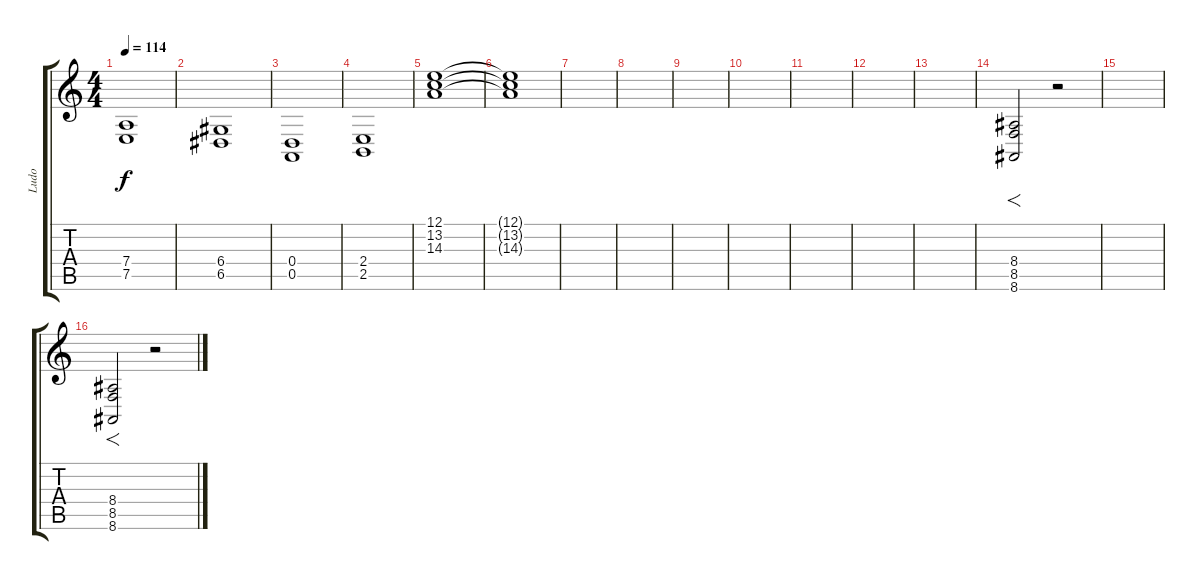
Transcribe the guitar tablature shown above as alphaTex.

\track ("Ludo" "Ludo") {instrument fx7echoes}
\staff {score tabs}
\tuning (E4 B3 G3 D3 A2 D2) {hide}
\ts (4 4)
\tempo 114
\clef g2
\ks c
(7.4 7.5).1{dy f} |
(6.4 6.5).1 |
(0.4 0.5).1 |
(2.4 2.5).1 |
(12.1 13.2 14.3).1 |
(12.1{t} 13.2{t} 14.3{t}).1 |
|
|
|
|
|
|
|
(8.4 8.5 8.6).2{f} r.2 |
|
(8.4 8.5 8.6).2{f} r.2
